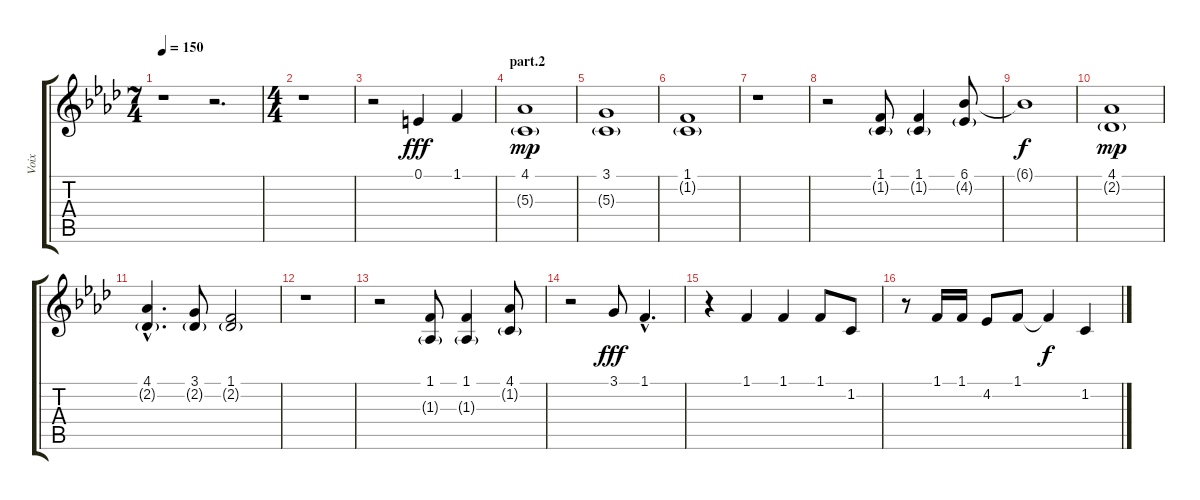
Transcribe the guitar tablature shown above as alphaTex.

\track ("Voix" "Voix") {instrument sopranosax}
\staff {score tabs}
\tuning (E4 B3 G3 D3 A2 E2) {hide}
\ts (7 4)
\tempo 150
\clef g2
\ks ab
r.1{dy fff} r.2{d} |
\ts (4 4)
r.1 |
r.2 0.1.4 1.1.4 |
\section ("" "part.2")
(4.1 5.3{g}).1{dy mp} |
(3.1 5.3{g}).1 |
(1.1 1.2{g}).1 |
r.1 |
r.2 (1.1 1.2{g}).8 (1.1 1.2{g}).4 (6.1 4.2{g}).8 |
6.1{t}.1{dy f} |
(4.1 2.2{g}).1{dy mp} |
(4.1{hac} 2.2{g hac}).4{d} (3.1 2.2{g}).8 (1.1 2.2{g}).2 |
r.1 |
r.2 (1.1 1.3{g}).8 (1.1 1.3{g}).4 (4.1 1.2{g}).8 |
r.2 3.1.8{dy fff} 1.1{hac}.4{d} |
r.4 1.1.4 1.1.4 1.1.8 1.2.8 |
r.8 1.1.16 1.1.16 4.2.8 1.1.8 1.1{t}.4{dy f} 1.2.4
